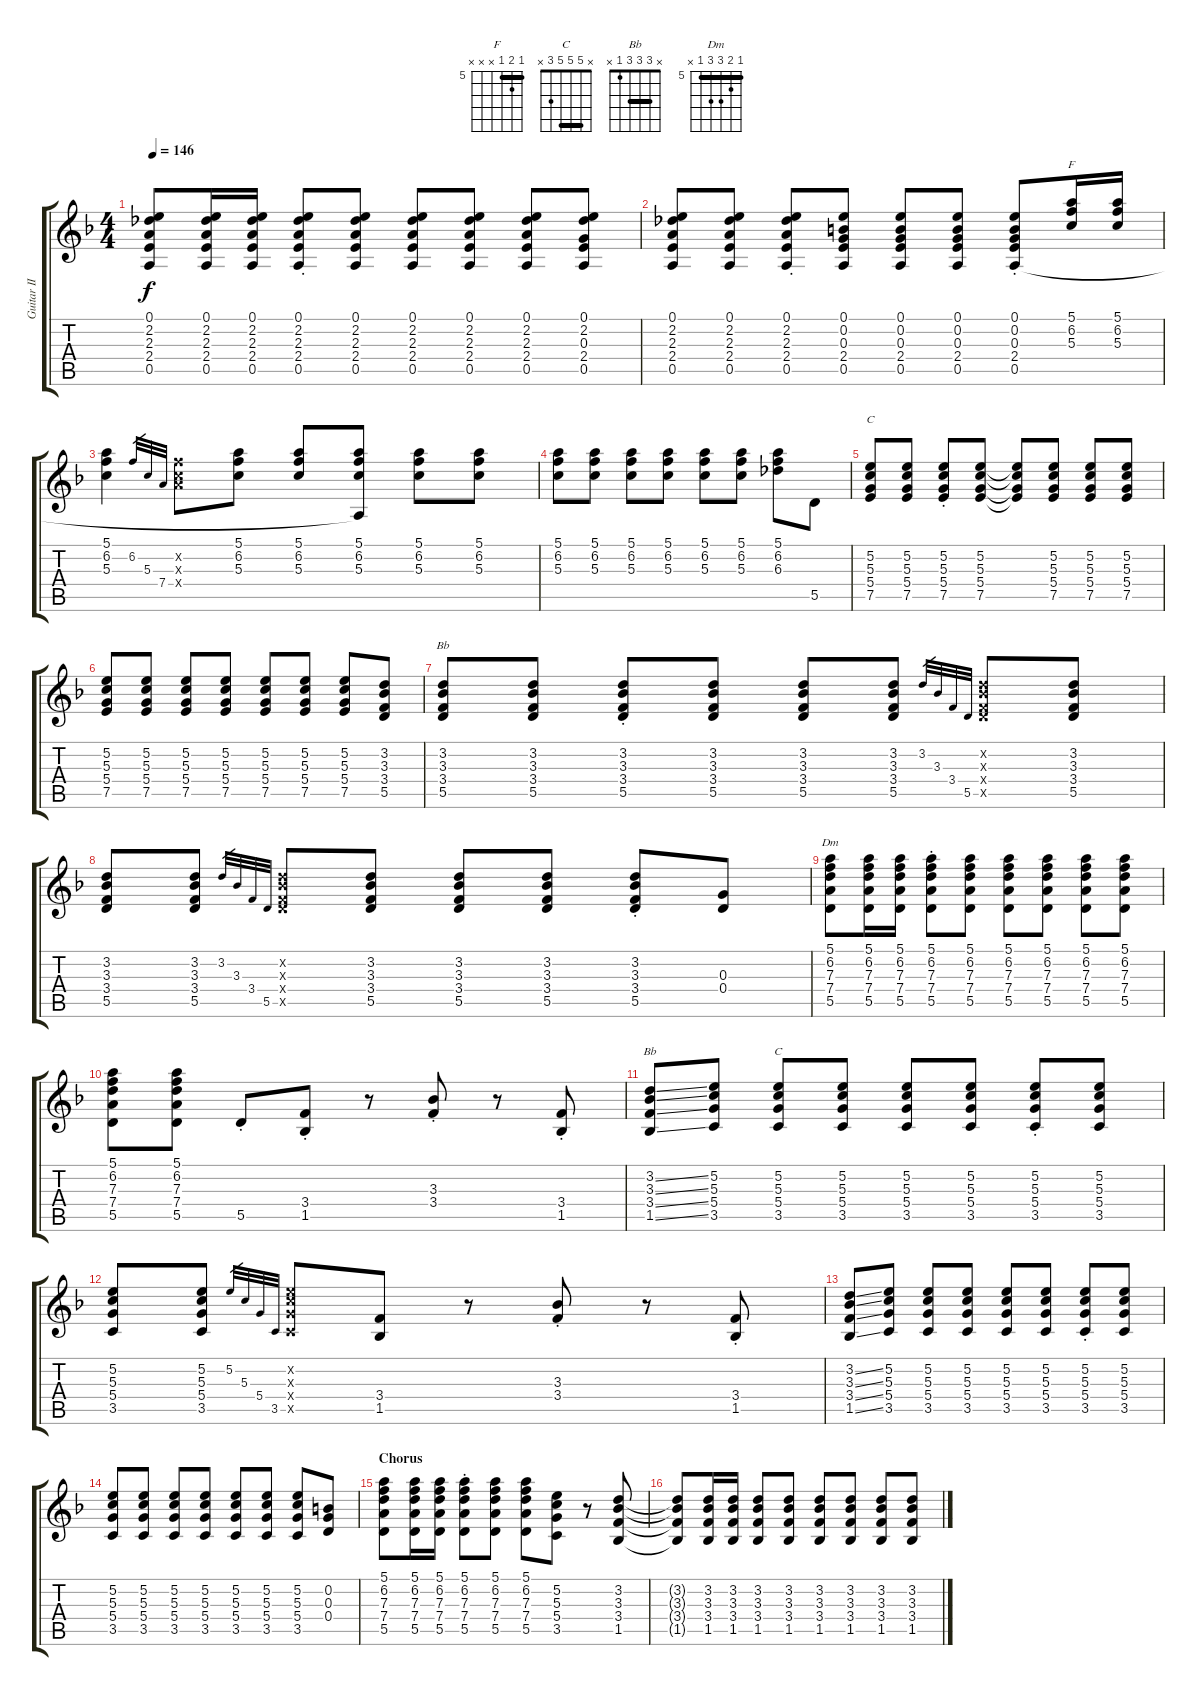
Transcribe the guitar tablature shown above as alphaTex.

\track ("Guitar II" "Guitar II") {instrument electricguitarclean}
\staff {score tabs}
\tuning (E4 B3 G3 D3 A2 E2) {hide}
\chord ("F" 5 6 5 x x x) {firstfret 5 barre 5}
\chord ("C" x 5 5 5 7 x) {firstfret 5 barre 5}
\chord ("Bb" x 3 3 3 5 x) {barre 3}
\chord ("Dm" 5 6 7 7 5 x) {firstfret 5 barre 5}
\chord ("Bb" x 3 3 3 1 x) {barre 3}
\chord ("C" x 5 5 5 3 x) {barre 5}
\ts (4 4)
\tempo 146
\clef g2
\ks f
(0.1 2.2 2.3 2.4 0.5).8{dy f} (0.1 2.2 2.3 2.4 0.5).16 (0.1 2.2 2.3 2.4 0.5).16 (0.1{st} 2.2{st} 2.3{st} 2.4{st} 0.5{st}).8 (0.1 2.2 2.3 2.4 0.5).8 (0.1 2.2 2.3 2.4 0.5).8 (0.1 2.2 2.3 2.4 0.5).8 (0.1 2.2 2.3 2.4 0.5).8 (0.1 2.2 0.3 2.4 0.5).8 |
(0.1 2.2 2.3 2.4 0.5).8 (0.1 2.2 2.3 2.4 0.5).8 (0.1{st} 2.2{st} 2.3{st} 2.4{st} 0.5{st}).8 (0.1 0.2 0.3 2.4 0.5).8 (0.1 0.2 0.3 2.4 0.5).8 (0.1 0.2 0.3 2.4 0.5).8 (0.1{st} 0.2{st} 0.3{st} 2.4{st} 0.5{st}).8 (5.1 6.2 5.3).16{ch "F"} (5.1 6.2 5.3).16 |
(5.1 6.2 5.3).4 6.2.32{gr} 5.3.32{gr} 7.4.32{gr} (6.2{x} 5.3{x} 7.4{x}).8 (5.1 6.2 5.3).8 (5.1 6.2 5.3).8 (5.1 6.2 5.3 0.5{t}).8 (5.1 6.2 5.3).8 (5.1 6.2 5.3).8 |
(5.1 6.2 5.3).8 (5.1 6.2 5.3).8 (5.1 6.2 5.3).8 (5.1 6.2 5.3).8 (5.1 6.2 5.3).8 (5.1 6.2 5.3).8 (5.1 6.2 6.3).8 5.5.8 |
(5.2 5.3 5.4 7.5).8{ch "C"} (5.2 5.3 5.4 7.5).8 (5.2{st} 5.3{st} 5.4{st} 7.5{st}).8 (5.2 5.3 5.4 7.5).8 (5.2{t} 5.3{t} 5.4{t} 7.5{t}).8 (5.2 5.3 5.4 7.5).8 (5.2 5.3 5.4 7.5).8 (5.2 5.3 5.4 7.5).8 |
(5.2 5.3 5.4 7.5).8 (5.2 5.3 5.4 7.5).8 (5.2 5.3 5.4 7.5).8 (5.2 5.3 5.4 7.5).8 (5.2 5.3 5.4 7.5).8 (5.2 5.3 5.4 7.5).8 (5.2 5.3 5.4 7.5).8 (3.2 3.3 3.4 5.5).8 |
(3.2 3.3 3.4 5.5).8{ch "Bb"} (3.2 3.3 3.4 5.5).8 (3.2{st} 3.3{st} 3.4{st} 5.5{st}).8 (3.2 3.3 3.4 5.5).8 (3.2 3.3 3.4 5.5).8 (3.2 3.3 3.4 5.5).8 3.2.32{gr} 3.3.32{gr} 3.4.32{gr} 5.5.32{gr} (3.2{x} 3.3{x} 3.4{x} 5.5{x}).8 (3.2 3.3 3.4 5.5).8 |
(3.2 3.3 3.4 5.5).8 (3.2 3.3 3.4 5.5).8 3.2.32{gr} 3.3.32{gr} 3.4.32{gr} 5.5.32{gr} (3.2{x} 3.3{x} 3.4{x} 5.5{x}).8 (3.2 3.3 3.4 5.5).8 (3.2 3.3 3.4 5.5).8 (3.2 3.3 3.4 5.5).8 (3.2{st} 3.3{st} 3.4{st} 5.5{st}).8 (0.3 0.4).8 |
(5.1 6.2 7.3 7.4 5.5).8{ch "Dm"} (5.1 6.2 7.3 7.4 5.5).16 (5.1 6.2 7.3 7.4 5.5).16 (5.1{st} 6.2{st} 7.3{st} 7.4{st} 5.5{st}).8 (5.1 6.2 7.3 7.4 5.5).8 (5.1 6.2 7.3 7.4 5.5).8 (5.1 6.2 7.3 7.4 5.5).8 (5.1 6.2 7.3 7.4 5.5).8 (5.1 6.2 7.3 7.4 5.5).8 |
(5.1 6.2 7.3 7.4 5.5).8 (5.1 6.2 7.3 7.4 5.5).8 5.5{st}.8 (3.4{st} 1.5{st}).8 r.8 (3.3{st} 3.4{st}).8 r.8 (3.4{st} 1.5{st}).8 |
(3.2{ss} 3.3{ss} 3.4{ss} 1.5{ss}).8{ch "Bb"} (5.2 5.3 5.4 3.5).8 (5.2 5.3 5.4 3.5).8{ch "C"} (5.2 5.3 5.4 3.5).8 (5.2 5.3 5.4 3.5).8 (5.2 5.3 5.4 3.5).8 (5.2{st} 5.3{st} 5.4{st} 3.5{st}).8 (5.2 5.3 5.4 3.5).8 |
(5.2 5.3 5.4 3.5).8 (5.2 5.3 5.4 3.5).8 5.2.32{gr} 5.3.32{gr} 5.4.32{gr} 3.5.32{gr} (5.2{x} 5.3{x} 5.4{x} 3.5{x}).8 (3.4 1.5).8 r.8 (3.3{st} 3.4{st}).8 r.8 (3.4{st} 1.5{st}).8 |
(3.2{ss} 3.3{ss} 3.4{ss} 1.5{ss}).8 (5.2 5.3 5.4 3.5).8 (5.2 5.3 5.4 3.5).8 (5.2 5.3 5.4 3.5).8 (5.2 5.3 5.4 3.5).8 (5.2 5.3 5.4 3.5).8 (5.2{st} 5.3{st} 5.4{st} 3.5{st}).8 (5.2 5.3 5.4 3.5).8 |
(5.2 5.3 5.4 3.5).8 (5.2 5.3 5.4 3.5).8 (5.2 5.3 5.4 3.5).8 (5.2 5.3 5.4 3.5).8 (5.2 5.3 5.4 3.5).8 (5.2 5.3 5.4 3.5).8 (5.2 5.3 5.4 3.5).8 (0.2 0.3 0.4).8 |
\section ("" "Chorus")
(5.1 6.2 7.3 7.4 5.5).8 (5.1 6.2 7.3 7.4 5.5).16 (5.1 6.2 7.3 7.4 5.5).16 (5.1{st} 6.2{st} 7.3{st} 7.4{st} 5.5{st}).8 (5.1 6.2 7.3 7.4 5.5).8 (5.1 6.2 7.3 7.4 5.5).8 (5.2 5.3 5.4 3.5).8 r.8 (3.2 3.3 3.4 1.5).8 |
(3.2{t} 3.3{t} 3.4{t} 1.5{t}).8 (3.2 3.3 3.4 1.5).16 (3.2 3.3 3.4 1.5).16 (3.2 3.3 3.4 1.5).8 (3.2 3.3 3.4 1.5).8 (3.2 3.3 3.4 1.5).8 (3.2 3.3 3.4 1.5).8 (3.2 3.3 3.4 1.5).8 (3.2 3.3 3.4 1.5).8
